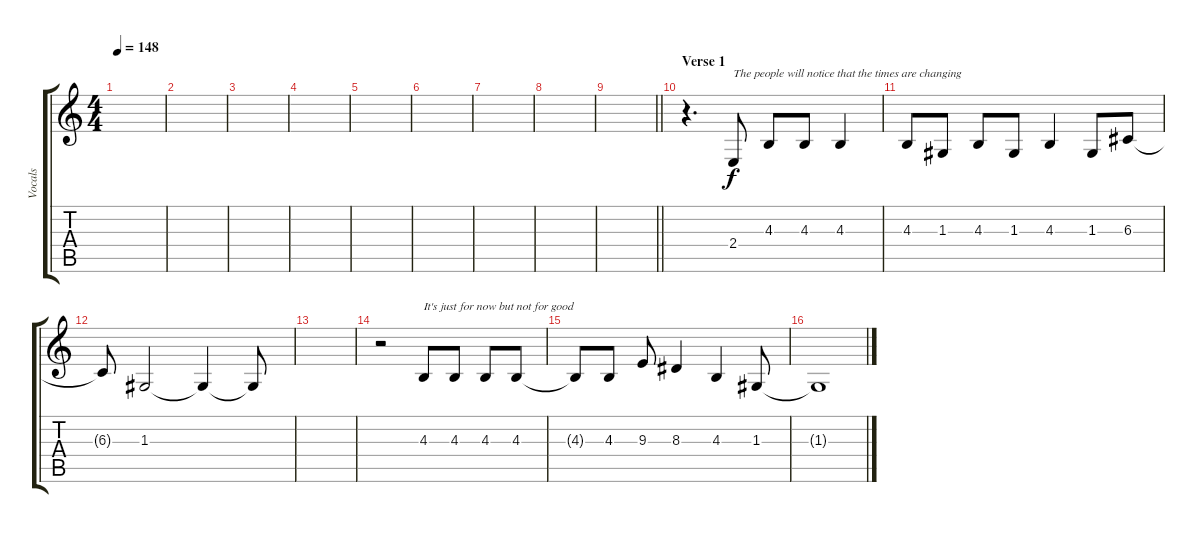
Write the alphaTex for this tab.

\track ("Vocals" "Vocals") {instrument tenorsax}
\staff {score tabs}
\tuning (E4 B3 G3 D3 A2 E2) {hide}
\ts (4 4)
\tempo 148
\clef g2
\ks c
|
|
|
|
|
|
|
|
\barLineRight lightlight
|
\section ("" "Verse 1")
r.4{d} 2.4.8{txt "The people will notice that the times are changing"} 4.3.8 4.3.8 4.3.4 |
4.3.8 1.3.8 4.3.8 1.3.8 4.3.4 1.3.8 6.3.8 |
6.3{t}.8 1.3.2 1.3{t}.4 1.3{t}.8 |
|
r.2 4.3.8{txt "It's just for now but not for good"} 4.3.8 4.3.8 4.3.8 |
4.3{t}.8 4.3.8 9.3.8 8.3.4 4.3.4 1.3.8 |
1.3{t}.1
